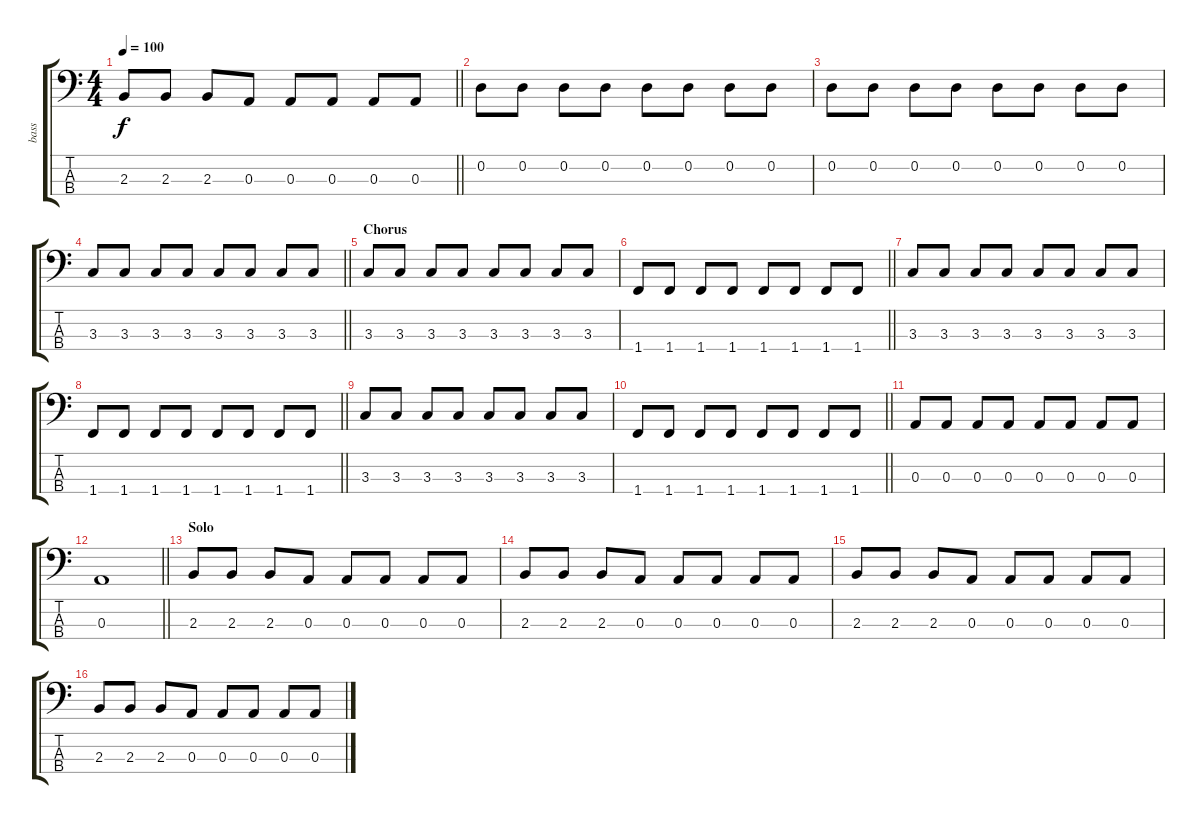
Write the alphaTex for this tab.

\track ("bass" "bass") {instrument electricbassfinger}
\staff {score tabs}
\tuning (G2 D2 A1 E1) {hide}
\ts (4 4)
\tempo 100
\clef f4
\barLineRight lightlight
\ks c
2.3.8{dy f} 2.3.8 2.3.8 0.3.8 0.3.8 0.3.8 0.3.8 0.3.8 |
0.2.8 0.2.8 0.2.8 0.2.8 0.2.8 0.2.8 0.2.8 0.2.8 |
0.2.8 0.2.8 0.2.8 0.2.8 0.2.8 0.2.8 0.2.8 0.2.8 |
\barLineRight lightlight
3.3.8 3.3.8 3.3.8 3.3.8 3.3.8 3.3.8 3.3.8 3.3.8 |
\section ("" "Chorus")
3.3.8 3.3.8 3.3.8 3.3.8 3.3.8 3.3.8 3.3.8 3.3.8 |
\barLineRight lightlight
1.4.8 1.4.8 1.4.8 1.4.8 1.4.8 1.4.8 1.4.8 1.4.8 |
3.3.8 3.3.8 3.3.8 3.3.8 3.3.8 3.3.8 3.3.8 3.3.8 |
\barLineRight lightlight
1.4.8 1.4.8 1.4.8 1.4.8 1.4.8 1.4.8 1.4.8 1.4.8 |
3.3.8 3.3.8 3.3.8 3.3.8 3.3.8 3.3.8 3.3.8 3.3.8 |
\barLineRight lightlight
1.4.8 1.4.8 1.4.8 1.4.8 1.4.8 1.4.8 1.4.8 1.4.8 |
0.3.8 0.3.8 0.3.8 0.3.8 0.3.8 0.3.8 0.3.8 0.3.8 |
\barLineRight lightlight
0.3.1 |
\section ("" "Solo")
2.3.8 2.3.8 2.3.8 0.3.8 0.3.8 0.3.8 0.3.8 0.3.8 |
2.3.8 2.3.8 2.3.8 0.3.8 0.3.8 0.3.8 0.3.8 0.3.8 |
2.3.8 2.3.8 2.3.8 0.3.8 0.3.8 0.3.8 0.3.8 0.3.8 |
2.3.8 2.3.8 2.3.8 0.3.8 0.3.8 0.3.8 0.3.8 0.3.8
